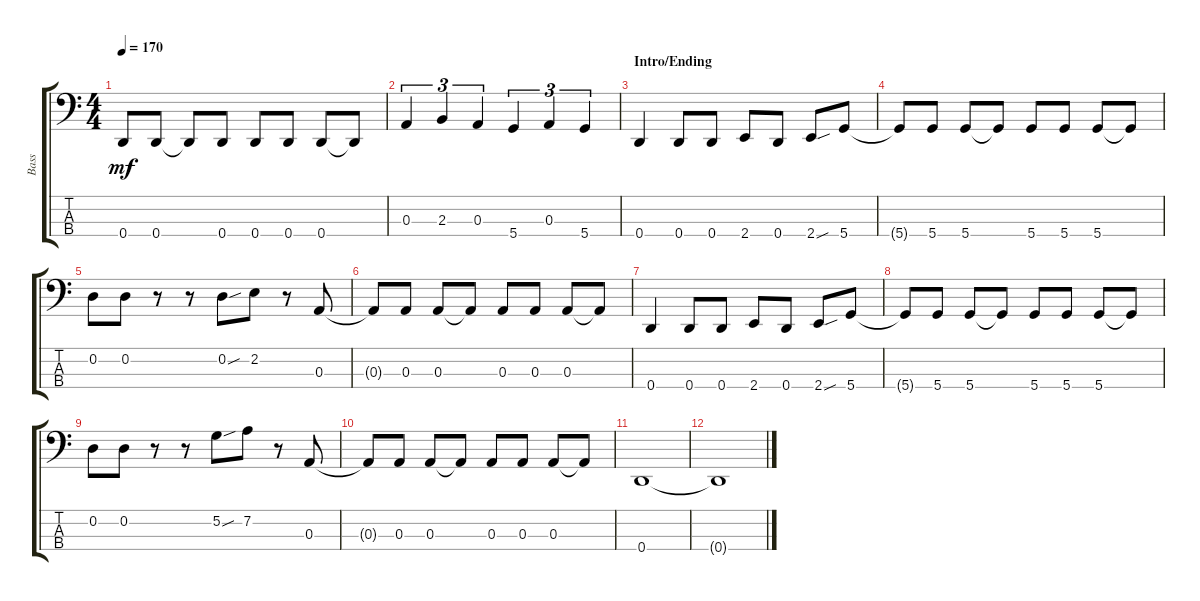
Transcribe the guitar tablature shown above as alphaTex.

\track ("Bass" "Bass") {instrument electricbassfinger}
\staff {score tabs}
\tuning (G2 D2 A1 D1) {hide}
\ts (4 4)
\tempo 170
\clef f4
\ks c
0.4{t}.8{dy mf} 0.4.8 0.4{t}.8 0.4.8 0.4.8 0.4.8 0.4.8 0.4{t}.8 |
0.3.4{tu (3 2)} 2.3.4{tu (3 2)} 0.3.4{tu (3 2)} 5.4.4{tu (3 2)} 0.3.4{tu (3 2)} 5.4.4{tu (3 2)} |
\section ("" "Intro/Ending")
0.4.4 0.4.8 0.4.8 2.4.8 0.4.8 2.4{sou}.8 5.4.8 |
5.4{t}.8 5.4.8 5.4.8 5.4{t}.8 5.4.8 5.4.8 5.4.8 5.4{t}.8 |
0.2.8 0.2.8 r.8 r.8 0.2{sou}.8 2.2.8 r.8 0.3.8 |
0.3{t}.8 0.3.8 0.3.8 0.3{t}.8 0.3.8 0.3.8 0.3.8 0.3{t}.8 |
0.4.4 0.4.8 0.4.8 2.4.8 0.4.8 2.4{sou}.8 5.4.8 |
5.4{t}.8 5.4.8 5.4.8 5.4{t}.8 5.4.8 5.4.8 5.4.8 5.4{t}.8 |
0.2.8 0.2.8 r.8 r.8 5.2{sou}.8 7.2.8 r.8 0.3.8 |
0.3{t}.8 0.3.8 0.3.8 0.3{t}.8 0.3.8 0.3.8 0.3.8 0.3{t}.8 |
0.4.1 |
0.4{t}.1
